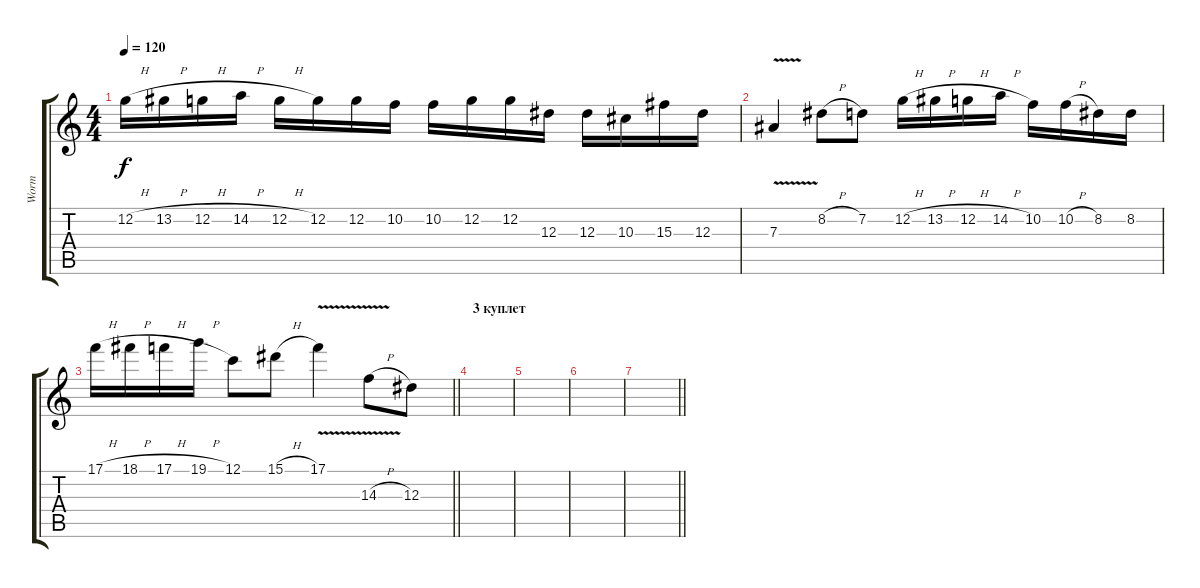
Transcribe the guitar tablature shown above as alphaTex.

\track ("Worm" "Worm") {instrument overdrivenguitar}
\staff {score tabs}
\tuning (C4 G3 Eb3 Bb2 F2 C2) {hide}
\ts (4 4)
\tempo 120
\clef g2
\ks c
12.2{h}.16{dy f} 13.2{h}.16 12.2{h}.16 14.2{h}.16 12.2{h}.16 12.2.16 12.2.16 10.2.16 10.2.16 12.2.16 12.2.16 12.3.16 12.3.16 10.3.16 15.3.16 12.3.16 |
7.3{v}.4 8.2{h}.8 7.2.8 12.2{h}.16 13.2{h}.16 12.2{h}.16 14.2{h}.16 10.2.16 10.2{h}.16 8.2.16 8.2.16 |
\barLineRight lightlight
17.1{h}.16 18.1{h}.16 17.1{h}.16 19.1{h}.16 12.1.8 15.1{h}.8 17.1{v}.4 14.3{v h}.8 12.3.8 |
\section ("" "3 куплет")
|
|
|
\barLineRight lightlight
